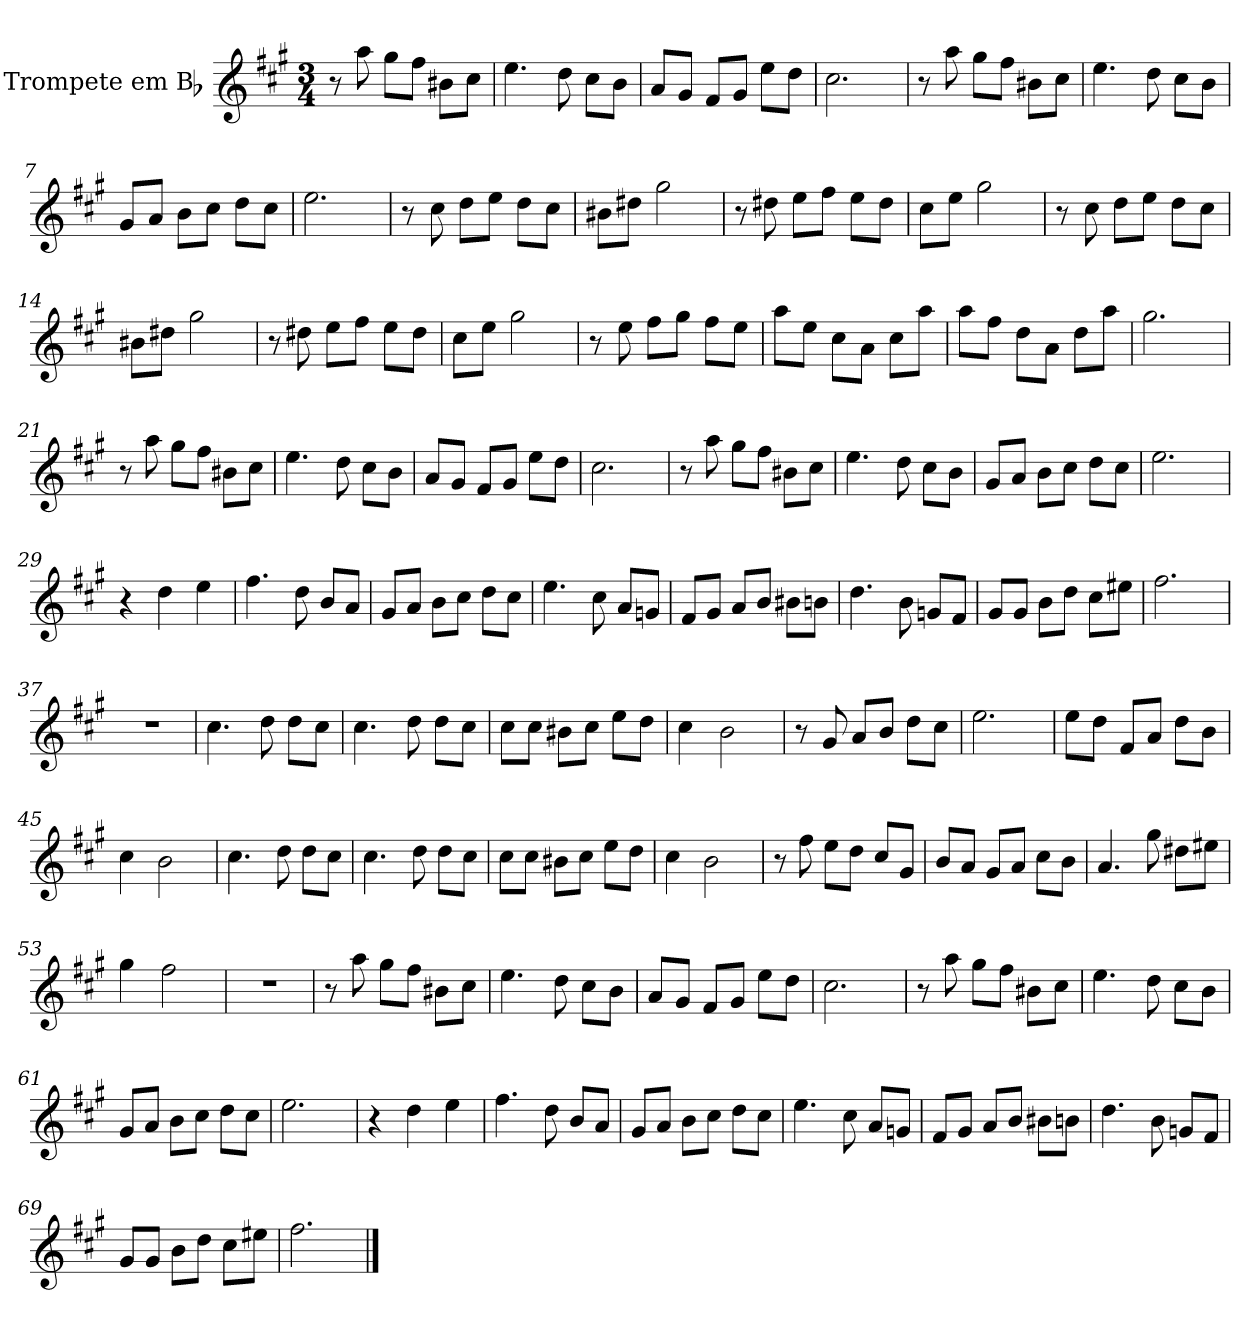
**kern
*part1
*staff1
*I"Trompete em Bb
*I'Tpt. em Bb
*clefG2
*ITrd1c2
*k[f#]
*M3/4
*MM75
=1
8r
8gg\
8ff#\L
8ee\J
8a#X\L
8b\J
=2
4.dd\
8cc\
8b\L
8a\J
=3
8g/L
8f#/J
8e/L
8f#/J
8dd\L
8cc\J
=4
2.b\
=5
8r
8gg\
8ff#\L
8ee\J
8a#X\L
8b\J
=6
4.dd\
8cc\
8b\L
8a\J
!!LO:LB:g=z
=7
8f#/L
8g/J
8a\L
8b\J
8cc\L
8b\J
=8
2.dd\
=9
8r
8b\
8cc\L
8dd\J
8cc\L
8b\J
=10
8a#X\L
8cc#X\J
2ff#\
=11
8r
8cc#X\
8dd\L
8ee\J
8dd\L
8cc#\J
=12
8b\L
8dd\J
2ff#\
=13
8r
8b\
8cc\L
8dd\J
8cc\L
8b\J
!!LO:LB:g=z
=14
8a#X\L
8cc#X\J
2ff#\
=15
8r
8cc#X\
8dd\L
8ee\J
8dd\L
8cc#\J
=16
8b\L
8dd\J
2ff#\
=17
8r
8dd\
8ee\L
8ff#\J
8ee\L
8dd\J
=18
8gg\L
8dd\J
8b\L
8g\J
8b\L
8gg\J
=19
8gg\L
8ee\J
8cc\L
8g\J
8cc\L
8gg\J
=20
2.ff#\
!!LO:LB:g=z
=21
8r
8gg\
8ff#\L
8ee\J
8a#X\L
8b\J
=22
4.dd\
8cc\
8b\L
8a\J
=23
8g/L
8f#/J
8e/L
8f#/J
8dd\L
8cc\J
=24
2.b\
=25
8r
8gg\
8ff#\L
8ee\J
8a#X\L
8b\J
=26
4.dd\
8cc\
8b\L
8a\J
=27
8f#/L
8g/J
8a\L
8b\J
8cc\L
8b\J
!!LO:LB:g=z
=28
2.dd\
=29
4r
4cc\
4dd\
=30
4.ee\
8cc\
8a/L
8g/J
=31
8f#/L
8g/J
8a\L
8b\J
8cc\L
8b\J
=32
4.dd\
8b\
8g/L
8fn/J
=33
8e/L
8f#/J
8g/L
8a/J
8a#X\L
8an\J
=34
4.cc\
8a\
8fn/L
8e/J
!!LO:LB:g=z
=35
8f#/L
8f#/J
8a\L
8cc\J
8b\L
8dd#X\J
=36
2.ee\
=37
2.r
=38
4.b\
8cc\
8cc\L
8b\J
=39
4.b\
8cc\
8cc\L
8b\J
=40
8b\L
8b\J
8a#X\L
8b\J
8dd\L
8cc\J
=41
4b\
2a\
=42
8r
8f#/
8g/L
8a/J
8cc\L
8b\J
!!LO:LB:g=z
=43
2.dd\
=44
8dd\L
8cc\J
8e/L
8g/J
8cc\L
8a\J
=45
4b\
2a\
=46
4.b\
8cc\
8cc\L
8b\J
=47
4.b\
8cc\
8cc\L
8b\J
=48
8b\L
8b\J
8a#X\L
8b\J
8dd\L
8cc\J
=49
4b\
2a\
=50
8r
8ee\
8dd\L
8cc\J
8b/L
8f#/J
!!LO:LB:g=z
=51
8a/L
8g/J
8f#/L
8g/J
8b\L
8a\J
=52
4.g/
8ff#\
8cc#X\L
8dd#X\J
=53
4ff#\
2ee\
=54
2.r
=55
8r
8gg\
8ff#\L
8ee\J
8a#X\L
8b\J
=56
4.dd\
8cc\
8b\L
8a\J
=57
8g/L
8f#/J
8e/L
8f#/J
8dd\L
8cc\J
=58
2.b\
!!LO:LB:g=z
=59
8r
8gg\
8ff#\L
8ee\J
8a#X\L
8b\J
=60
4.dd\
8cc\
8b\L
8a\J
=61
8f#/L
8g/J
8a\L
8b\J
8cc\L
8b\J
=62
2.dd\
=63
4r
4cc\
4dd\
=64
4.ee\
8cc\
8a/L
8g/J
=65
8f#/L
8g/J
8a\L
8b\J
8cc\L
8b\J
!!LO:LB:g=z
=66
4.dd\
8b\
8g/L
8fn/J
=67
8e/L
8f#/J
8g/L
8a/J
8a#X\L
8an\J
=68
4.cc\
8a\
8fn/L
8e/J
=69
8f#/L
8f#/J
8a\L
8cc\J
8b\L
8dd#X\J
=70
2.ee\
==
*-
